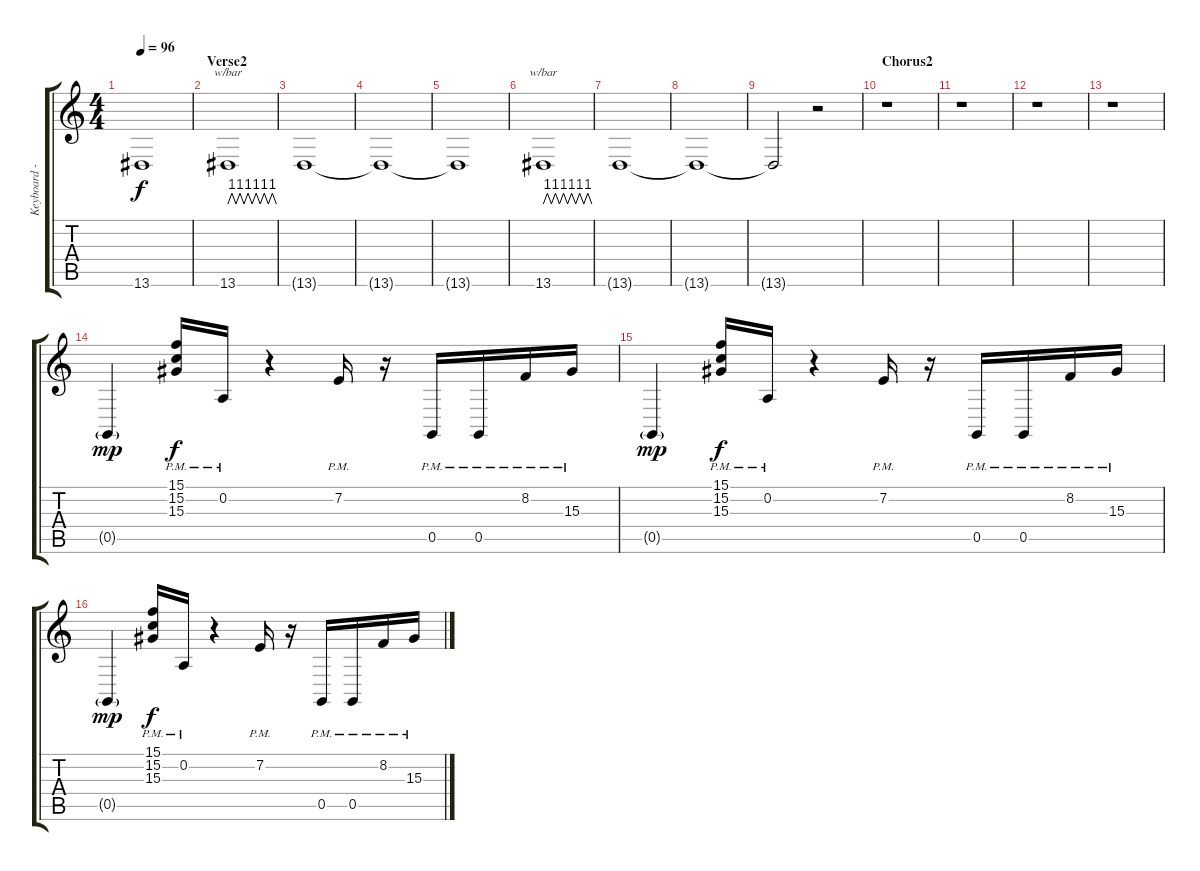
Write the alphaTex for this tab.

\track ("Keyboard - Jocke Skog" "Keyboard -") {instrument pad2warm}
\staff {score tabs}
\tuning (D4 A3 F3 C3 G2 D2) {hide}
\ts (4 4)
\tempo 96
\clef g2
\ks c
13.6{t}.1{dy f} |
\section ("" "Verse2")
13.6.1{tbe (custom default 0 0 5 4 10 0 15 4 20 0 25 4 30 0 35 4 40 0 45 4 50 0 55 4 60 0)} |
13.6{t}.1 |
13.6{t}.1 |
13.6{t}.1 |
13.6.1{tbe (custom default 0 0 5 4 10 0 15 4 20 0 25 4 30 0 35 4 40 0 45 4 50 0 55 4 60 0)} |
13.6{t}.1 |
13.6{t}.1 |
13.6{t}.2 r.2 |
\section ("" "Chorus2")
r.1 |
r.1 |
r.1 |
r.1 |
0.5{g}.4{dy mp volume 13 instrument guitarharmonics} (15.1{pm} 15.2{pm} 15.3{pm}).16{dy f} 0.2{pm}.16 r.4 7.2{pm}.16 r.16 0.5{pm}.16 0.5{pm}.16 8.2{pm}.16 15.3{pm}.16 |
0.5{g}.4{dy mp} (15.1{pm} 15.2{pm} 15.3{pm}).16{dy f} 0.2{pm}.16 r.4 7.2{pm}.16 r.16 0.5{pm}.16 0.5{pm}.16 8.2{pm}.16 15.3{pm}.16 |
0.5{g}.4{dy mp} (15.1{pm} 15.2{pm} 15.3{pm}).16{dy f} 0.2{pm}.16 r.4 7.2{pm}.16 r.16 0.5{pm}.16 0.5{pm}.16 8.2{pm}.16 15.3{pm}.16
